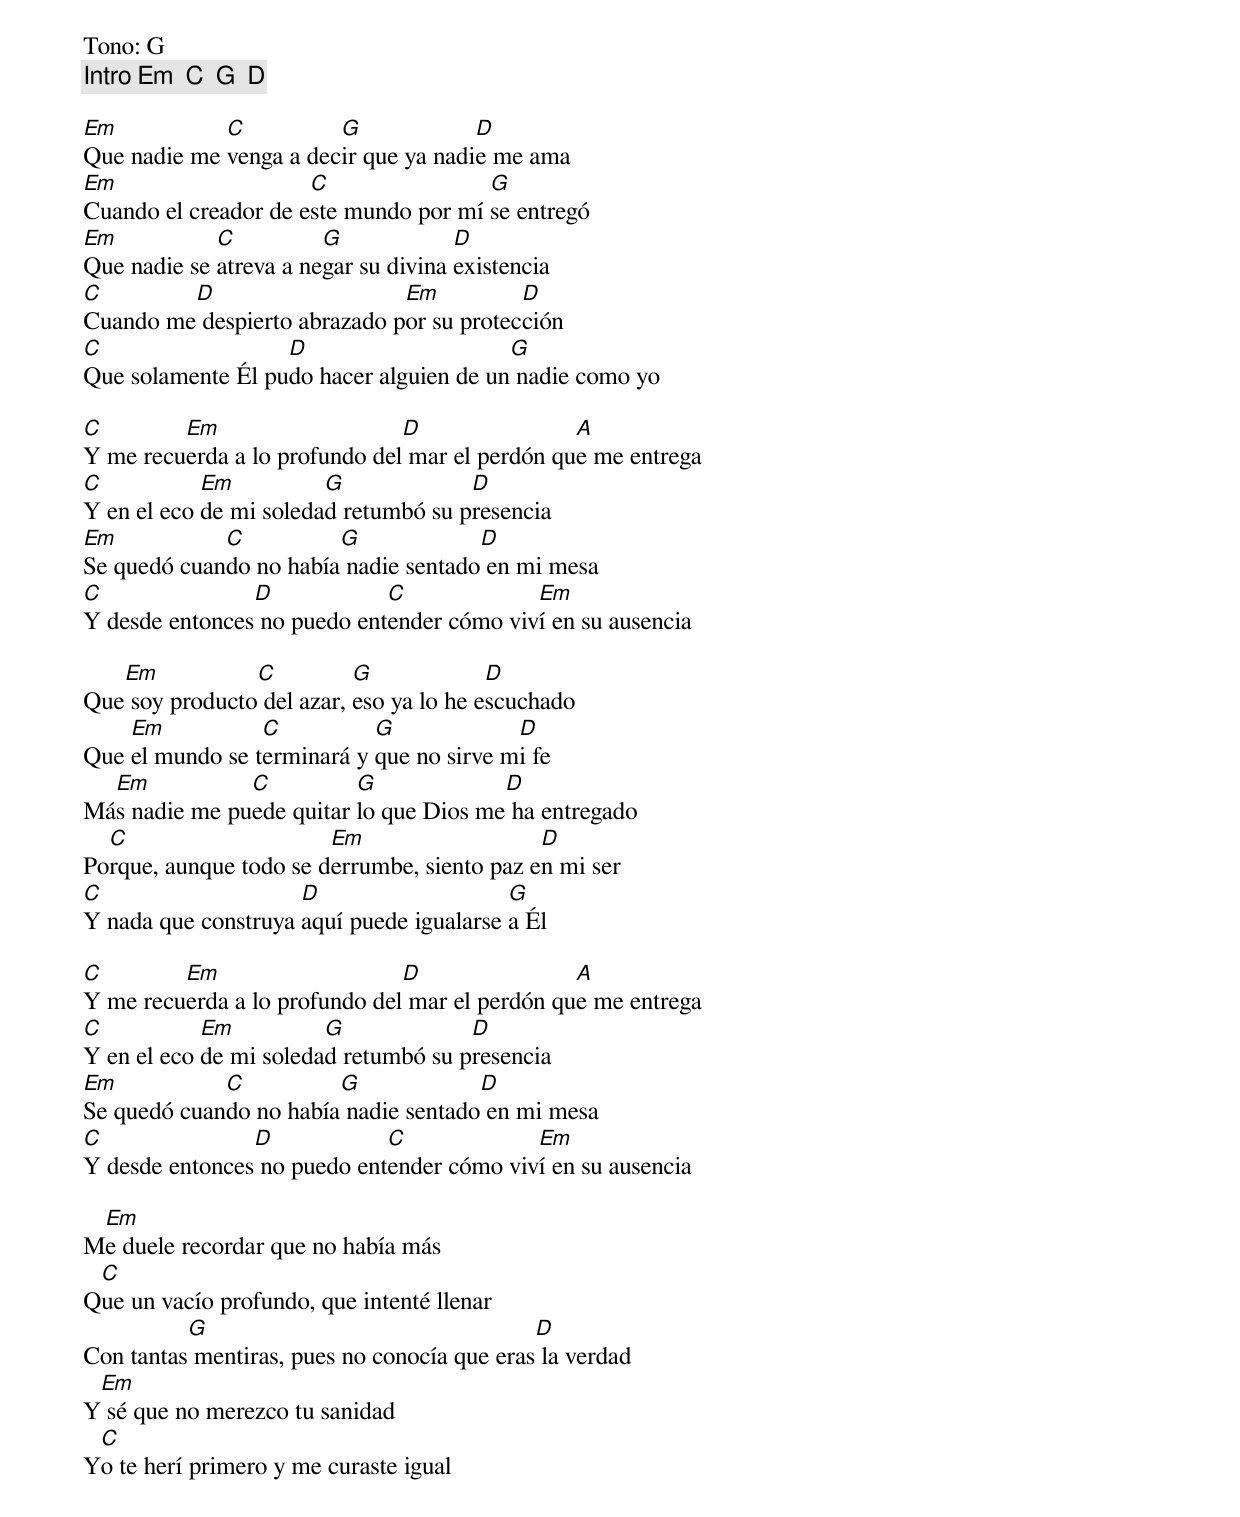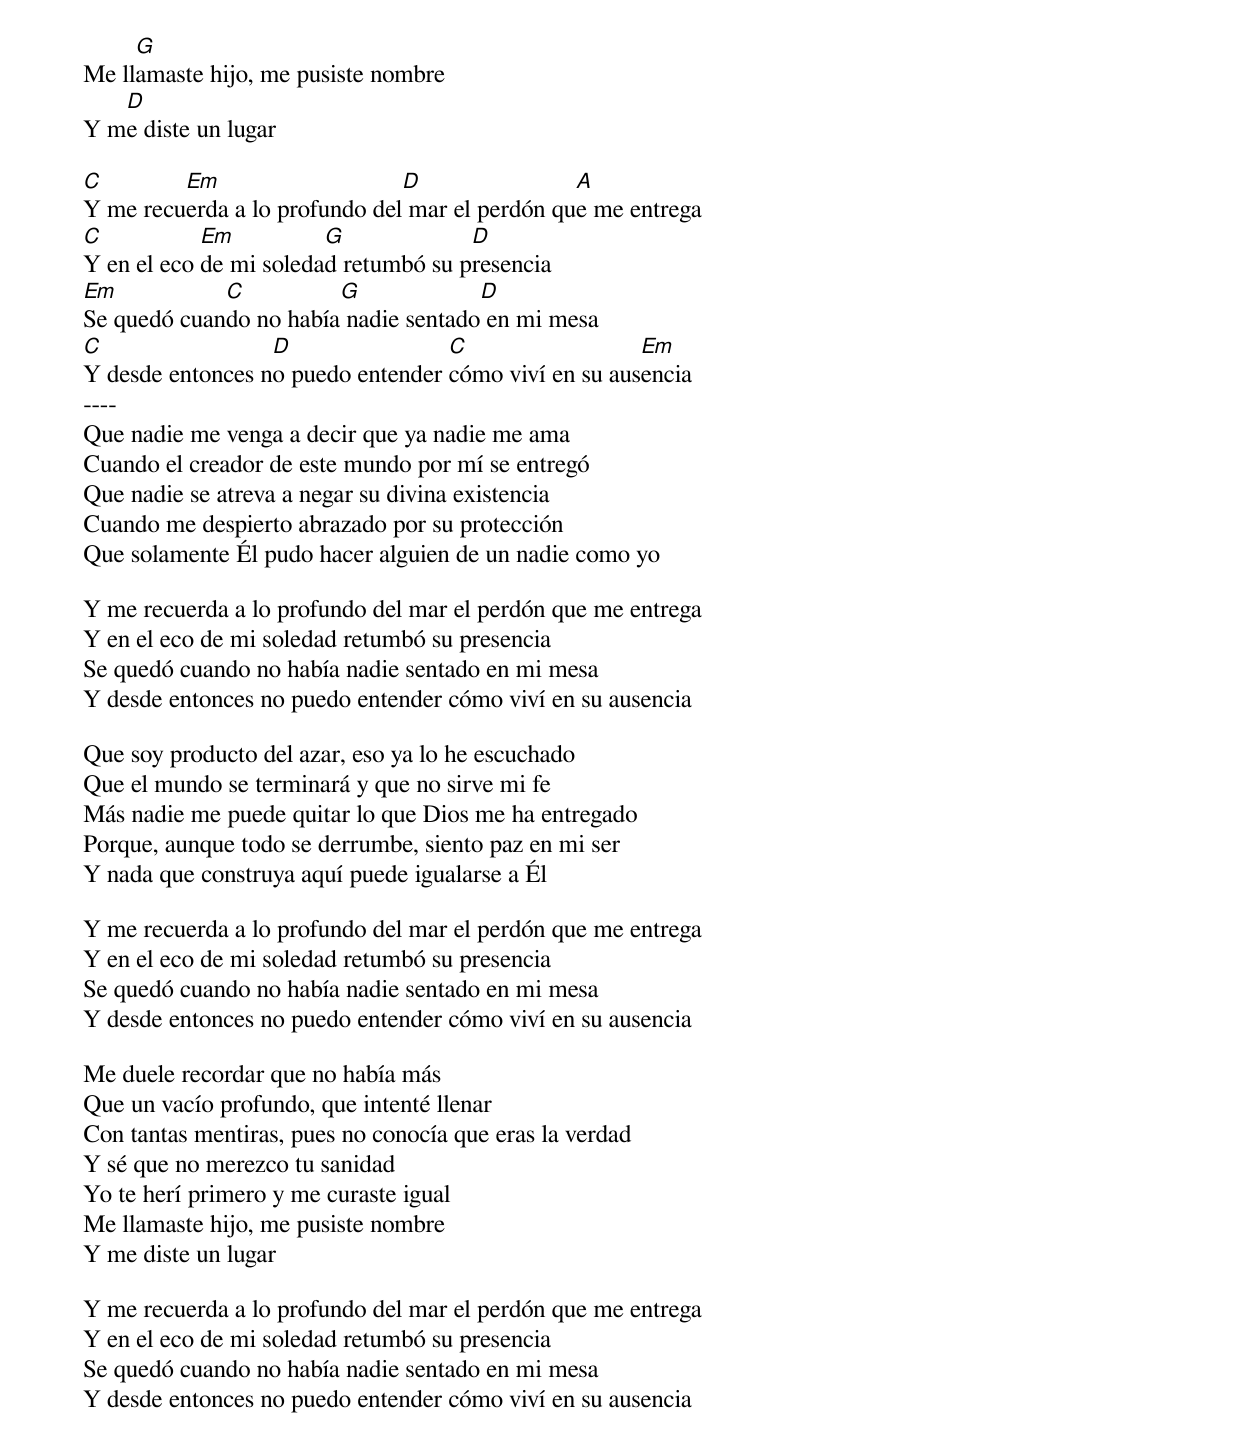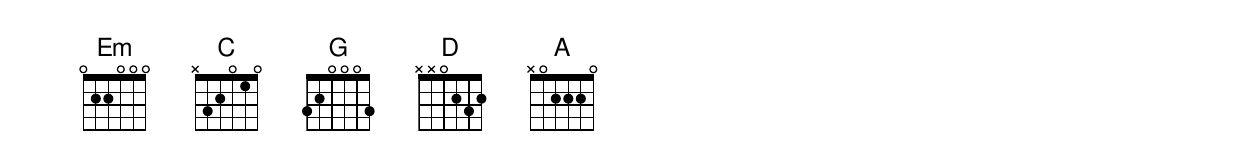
Tono: G
[Intro] Em  C  G  D

Em           C          G             D
Que nadie me venga a decir que ya nadie me ama
Em                    C                G
Cuando el creador de este mundo por mí se entregó
Em           C          G             D
Que nadie se atreva a negar su divina existencia
C        D                    Em          D
Cuando me despierto abrazado por su protección
C                  D                     G
Que solamente Él pudo hacer alguien de un nadie como yo

C        Em                    D                A
Y me recuerda a lo profundo del mar el perdón que me entrega
C           Em          G             D
Y en el eco de mi soledad retumbó su presencia
Em           C          G             D
Se quedó cuando no había nadie sentado en mi mesa
C               D            C             Em
Y desde entonces no puedo entender cómo viví en su ausencia

   Em           C          G             D
Que soy producto del azar, eso ya lo he escuchado
    Em           C          G             D
Que el mundo se terminará y que no sirve mi fe
  Em           C          G             D
Más nadie me puede quitar lo que Dios me ha entregado
  C                     Em                   D
Porque, aunque todo se derrumbe, siento paz en mi ser
C                    D                    G
Y nada que construya aquí puede igualarse a Él

C        Em                    D                A
Y me recuerda a lo profundo del mar el perdón que me entrega
C           Em          G             D
Y en el eco de mi soledad retumbó su presencia
Em           C          G             D
Se quedó cuando no había nadie sentado en mi mesa
C               D            C             Em
Y desde entonces no puedo entender cómo viví en su ausencia

 Em
Me duele recordar que no había más
 C
Que un vacío profundo, que intenté llenar
          G                                  D
Con tantas mentiras, pues no conocía que eras la verdad
 Em
Y sé que no merezco tu sanidad
 C
Yo te herí primero y me curaste igual
     G
Me llamaste hijo, me pusiste nombre
   D
Y me diste un lugar

C        Em                    D                A
Y me recuerda a lo profundo del mar el perdón que me entrega
C           Em          G             D
Y en el eco de mi soledad retumbó su presencia
Em           C          G             D
Se quedó cuando no había nadie sentado en mi mesa
C                 D                C                  Em
Y desde entonces no puedo entender cómo viví en su ausencia
----
Que nadie me venga a decir que ya nadie me ama
Cuando el creador de este mundo por mí se entregó
Que nadie se atreva a negar su divina existencia
Cuando me despierto abrazado por su protección
Que solamente Él pudo hacer alguien de un nadie como yo

Y me recuerda a lo profundo del mar el perdón que me entrega
Y en el eco de mi soledad retumbó su presencia
Se quedó cuando no había nadie sentado en mi mesa
Y desde entonces no puedo entender cómo viví en su ausencia

Que soy producto del azar, eso ya lo he escuchado
Que el mundo se terminará y que no sirve mi fe
Más nadie me puede quitar lo que Dios me ha entregado
Porque, aunque todo se derrumbe, siento paz en mi ser
Y nada que construya aquí puede igualarse a Él

Y me recuerda a lo profundo del mar el perdón que me entrega
Y en el eco de mi soledad retumbó su presencia
Se quedó cuando no había nadie sentado en mi mesa
Y desde entonces no puedo entender cómo viví en su ausencia

Me duele recordar que no había más
Que un vacío profundo, que intenté llenar
Con tantas mentiras, pues no conocía que eras la verdad
Y sé que no merezco tu sanidad
Yo te herí primero y me curaste igual
Me llamaste hijo, me pusiste nombre
Y me diste un lugar

Y me recuerda a lo profundo del mar el perdón que me entrega
Y en el eco de mi soledad retumbó su presencia
Se quedó cuando no había nadie sentado en mi mesa
Y desde entonces no puedo entender cómo viví en su ausencia
